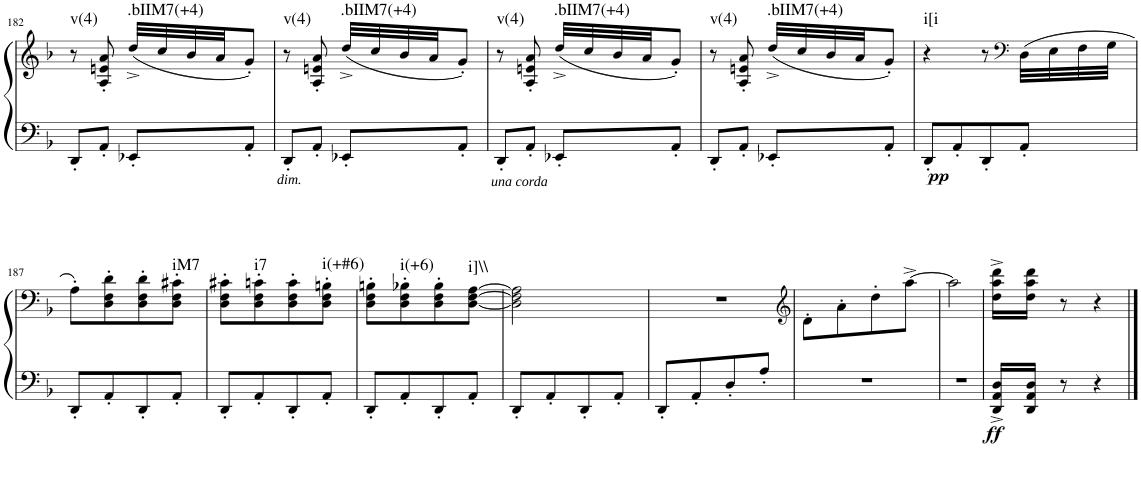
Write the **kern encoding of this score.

**kern	**kern	**dynam	**harte
*part1	*part1	*part1	*part1
*staff2	*staff1	*staff1/2	*
*I"Piano	*	*	*
*I'Pno	*	*	*
!!LO:PB:g=z
*clefF4	*clefG2	*	*
*k[b-]	*k[b-]	*	*
*M2/4	*M2/4	*	*
=182	=182	=182	=182
!	!	!	!LO:H:kt=v(4)
8DD'/L	8r	.	N
8AA'/J	8A/' 8en/' 8a/'	.	.
!	!	!	!LO:H:kt=.bIIM7(+4)
8EE-X'/L	(32dd^/LLL	.	N
.	32cc/	.	.
.	32b-/	.	.
.	32a/JJ	.	.
8AA'/J	8g'/J)	.	.
=183	=183	=183	=183
!	!	!LO:DY:b=2	!LO:H:kt=v(4)
8DD'/L	8r	other-dynamics	N
8AA'/J	8A/' 8en/' 8a/'	.	.
!	!	!	!LO:H:kt=.bIIM7(+4)
8EE-X'/L	(32dd^/LLL	.	N
.	32cc/	.	.
.	32b-/	.	.
.	32a/JJ	.	.
8AA'/J	8g'/J)	.	.
=184	=184	=184	=184
!	!	!	!LO:H:kt=v(4)
8DD'/L	8r	.	N
!	!	!LO:DY:b=2	!
8AA'/J	8A/' 8en/' 8a/'	other-dynamics	.
!	!	!	!LO:H:kt=.bIIM7(+4)
8EE-X'/L	(32dd^/LLL	.	N
.	32cc/	.	.
.	32b-/	.	.
.	32a/JJ	.	.
8AA'/J	8g'/J)	.	.
=185	=185	=185	=185
!	!	!	!LO:H:kt=v(4)
8DD'/L	8r	.	N
8AA'/J	8A/' 8en/' 8a/'	.	.
!	!	!	!LO:H:kt=.bIIM7(+4)
8EE-X'/L	(32dd^/LLL	.	N
.	32cc/	.	.
.	32b-/	.	.
.	32a/JJ	.	.
8AA'/J	8g'/J)	.	.
=186	=186	=186	=186
!	!	!LO:DY:b=2	!LO:H:kt=i[i
8DD'/L	4r	pp	N
8AA'/	.	.	.
8DD'/	8r	.	.
*	*clefF4	*	*
8AA'/J	(32D\LLL	.	.
.	32E\	.	.
.	32F\	.	.
.	32G\JJJ	.	.
!!LO:LB:g=z
=187	=187	=187	=187
8DD'/L	8A'\L)	.	.
8AA'/	8D\' 8F\' 8d\'	.	.
8DD'/	8D\' 8F\' 8d\'	.	.
!	!	!	!LO:H:kt=iM7
8AA'/J	8D\' 8F\' 8c#X\'J	.	N
=188	=188	=188	=188
8DD'/L	8D\' 8F\' 8c#X\'L	.	.
!	!	!	!LO:H:kt=i7
8AA'/	8D\' 8F\' 8cn\'	.	N
8DD'/	8D\' 8F\' 8c\'	.	.
!	!	!	!LO:H:kt=i(+#6)
8AA'/J	8D\' 8F\' 8Bn\'J	.	N
=189	=189	=189	=189
8DD'/L	8D\' 8F\' 8Bn\'L	.	.
!	!	!	!LO:H:kt=i(+6)
8AA'/	8D\' 8F\' 8B-X\'	.	N
8DD'/	8D\' 8F\' 8B-\'	.	.
!	!	!	!LO:H:kt=i]\\
8AA'/J	[8D\ [8F\ [8A\J	.	N
=190	=190	=190	=190
8DD'/L	2D\] 2F\] 2A\]	.	.
8AA'/	.	.	.
8DD'/	.	.	.
8AA'/J	.	.	.
=191	=191	=191	=191
8DD'/L	2r	.	.
8AA'/	.	.	.
8D'/	.	.	.
8A'/J	.	.	.
=192	=192	=192	=192
*	*clefG2	*	*
2r	8d'\L	.	.
.	8a'\	.	.
.	8dd'\	.	.
.	[8aa^\J	.	.
=193	=193	=193	=193
2r	2aa\]	.	.
=194	=194	=194	=194
!	!	!LO:DY:b=2	!
16DD/^ 16AA/^ 16D/^LL	16dd\^ 16aa\^ 16ddd\^LL	ff	.
16DD/ 16AA/ 16D/JJ	16dd\ 16aa\ 16ddd\JJ	.	.
8r	8r	.	.
4r	4r	.	.
==	==	==	==
*-	*-	*-	*-
